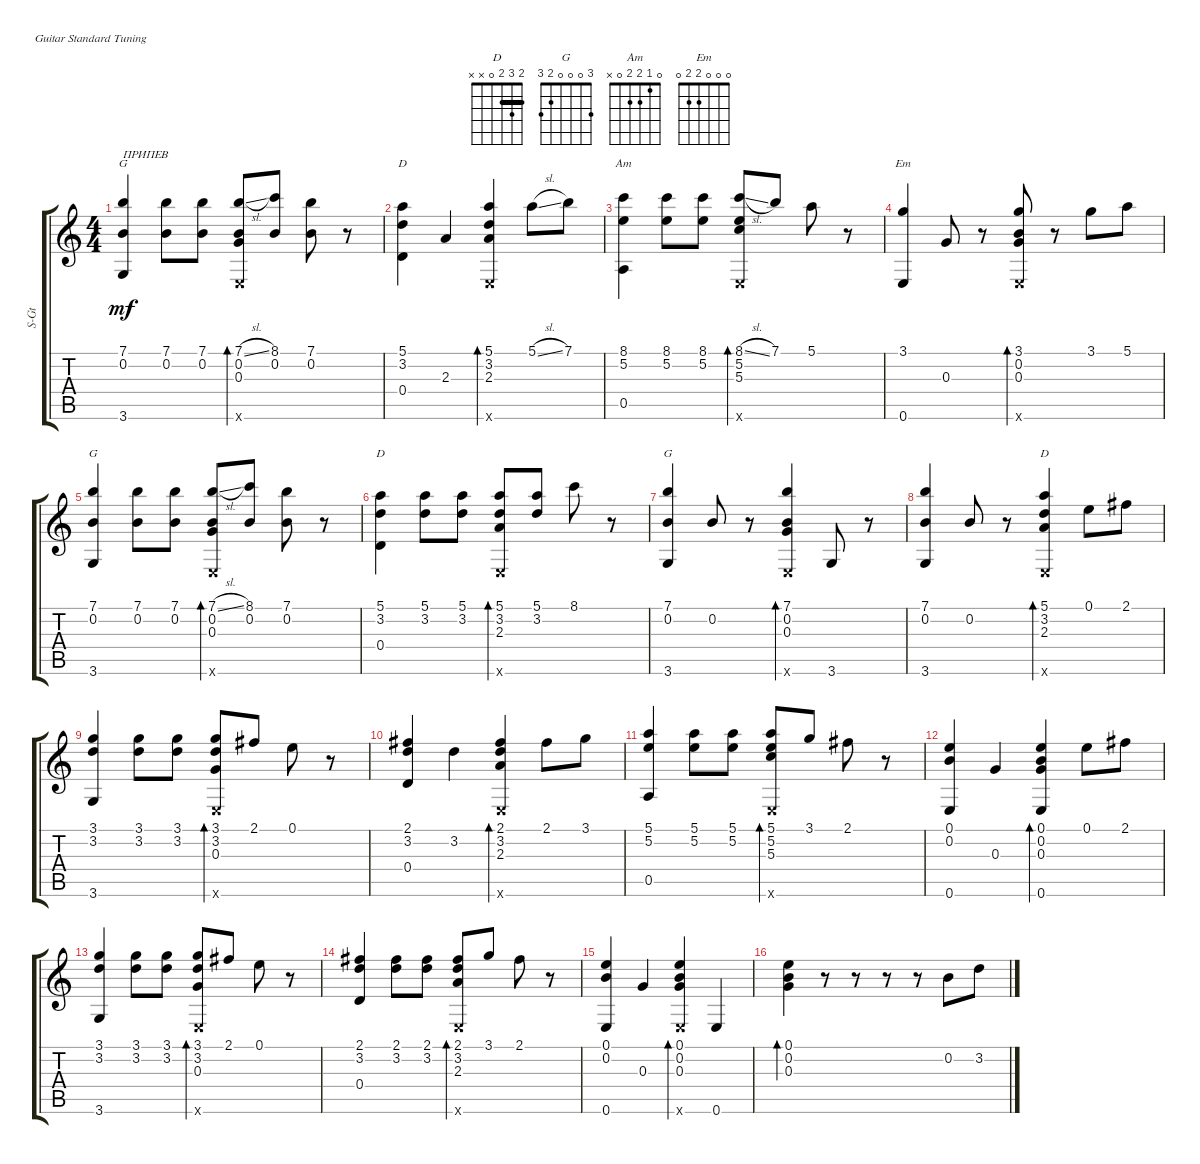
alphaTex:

\defaultSystemsLayout 4
\bracketExtendMode groupsimilarinstruments
\track ("Steel Guitar" "S-Gt") {instrument acousticguitarsteel}
\staff {score tabs}
\tuning (E4 B3 G3 D3 A2 E2)
\chord ("D" 2 3 2 0 x x) {barre 2}
\chord ("G" 3 0 0 0 2 3)
\chord ("Am" 0 1 2 2 0 x)
\chord ("Em" 0 0 0 2 2 0)
\ts (4 4)
\tempo (130 hide)
\clef g2
\ks c
(7.1 3.6 0.2).4{ch "G" txt "ПРИПЕВ" dy mf beam Up} (7.1 0.2).8{beam Down} (7.1 0.2).8{beam Down} (7.1{sl} 0.2 0.3 0.6{x}).8{bd 30 beam Up} (8.1 0.2).8{beam Up} (7.1 0.2).8{beam Down} r.8{beam Down} |
(5.1 3.2 0.4).4{ch "D" beam Down} 2.3.4{beam Up} (5.1 3.2 0.6{x} 2.3).4{bd 30 beam Up} 5.1{sl}.8{beam Down} 7.1.8{beam Down} |
(8.1 5.2 0.5).4{ch "Am" beam Down} (8.1 5.2).8{beam Down} (8.1 5.2).8{beam Down} (8.1{sl} 5.2 5.3 0.6{x}).8{bd 30 beam Up} 7.1.8{beam Up} 5.1.8{beam Down} r.8{beam Down} |
(3.1 0.6).4{ch "Em" beam Up} 0.3.8{beam Up} r.8{beam Down} (3.1 0.2 0.3 0.6{x}).8{bd 30 beam Up} r.8{beam Down} 3.1.8{beam Down} 5.1.8{beam Down} |
(7.1 3.6 0.2).4{ch "G" beam Up} (7.1 0.2).8{beam Down} (7.1 0.2).8{beam Down} (7.1{sl} 0.2 0.3 0.6{x}).8{bd 30 beam Up} (8.1 0.2).8{beam Up} (7.1 0.2).8{beam Down} r.8{beam Down} |
(5.1 3.2 0.4).4{ch "D" beam Down} (5.1 3.2).8{beam Down} (5.1 3.2).8{beam Down} (5.1 3.2 0.6{x} 2.3).8{bd 30 beam Up} (5.1 3.2).8{beam Up} 8.1.8{beam Down} r.8{beam Down} |
(7.1 3.6 0.2).4{ch "G" beam Up} 0.2.8{beam Up} r.8{beam Down} (7.1 0.2 0.3 0.6{x}).4{bd 30 beam Up} 3.6.8{beam Up} r.8{beam Down} |
(3.6 7.1 0.2).4{beam Up} 0.2.8{beam Up} r.8{beam Down} (5.1 3.2 2.3 0.6{x}).4{bd 30 ch "D" beam Up} 0.1.8{beam Down} 2.1{acc #}.8{beam Down} |
(3.6 3.2 3.1).4{beam Up} (3.1 3.2).8{beam Down} (3.1 3.2).8{beam Down} (3.1 3.2 0.6{x} 0.3).8{bd 30 beam Up} 2.1{acc #}.8{beam Up} 0.1.8{beam Down} r.8{beam Down} |
(2.1{acc #} 3.2 0.4).4{beam Up} 3.2.4{beam Down} (2.1{acc #} 3.2 2.3 0.6{x}).4{bd 30 beam Up} 2.1{acc #}.8{beam Down} 3.1.8{beam Down} |
(5.1 5.2 0.5).4{beam Up} (5.1 5.2).8{beam Down} (5.1 5.2).8{beam Down} (5.1 5.2 5.3 0.6{x}).8{bd 30 beam Up} 3.1.8{beam Up} 2.1{acc #}.8{beam Down} r.8{beam Down} |
(0.1 0.2 0.6).4{beam Up} 0.3.4{beam Up} (0.1 0.2 0.3 0.6).4{bd 30 beam Up} 0.1.8{beam Down} 2.1{acc #}.8{beam Down} |
(3.6 3.2 3.1).4{beam Up} (3.1 3.2).8{beam Down} (3.1 3.2).8{beam Down} (3.1 3.2 0.6{x} 0.3).8{bd 30 beam Up} 2.1{acc #}.8{beam Up} 0.1.8{beam Down} r.8{beam Down} |
(2.1{acc #} 3.2 0.4).4{beam Up} (2.1{acc #} 3.2).8{beam Down} (3.2 2.1{acc #}).8{beam Down} (2.1{acc #} 3.2 2.3 0.6{x}).8{bd 30 beam Up} 3.1.8{beam Up} 2.1{acc #}.8{beam Down} r.8{beam Down} |
(0.1 0.6 0.2).4{beam Up} 0.3.4{beam Up} (0.1 0.2 0.3 0.6{x}).4{bd 30 beam Up} 0.6.4{beam Up} |
(0.1 0.2 0.3).4{bd 30 beam Down} r.8{beam Down} r.8{beam Down} r.8{beam Down} r.8{beam Down} 0.2.8{beam Down} 3.2.8{beam Down}
